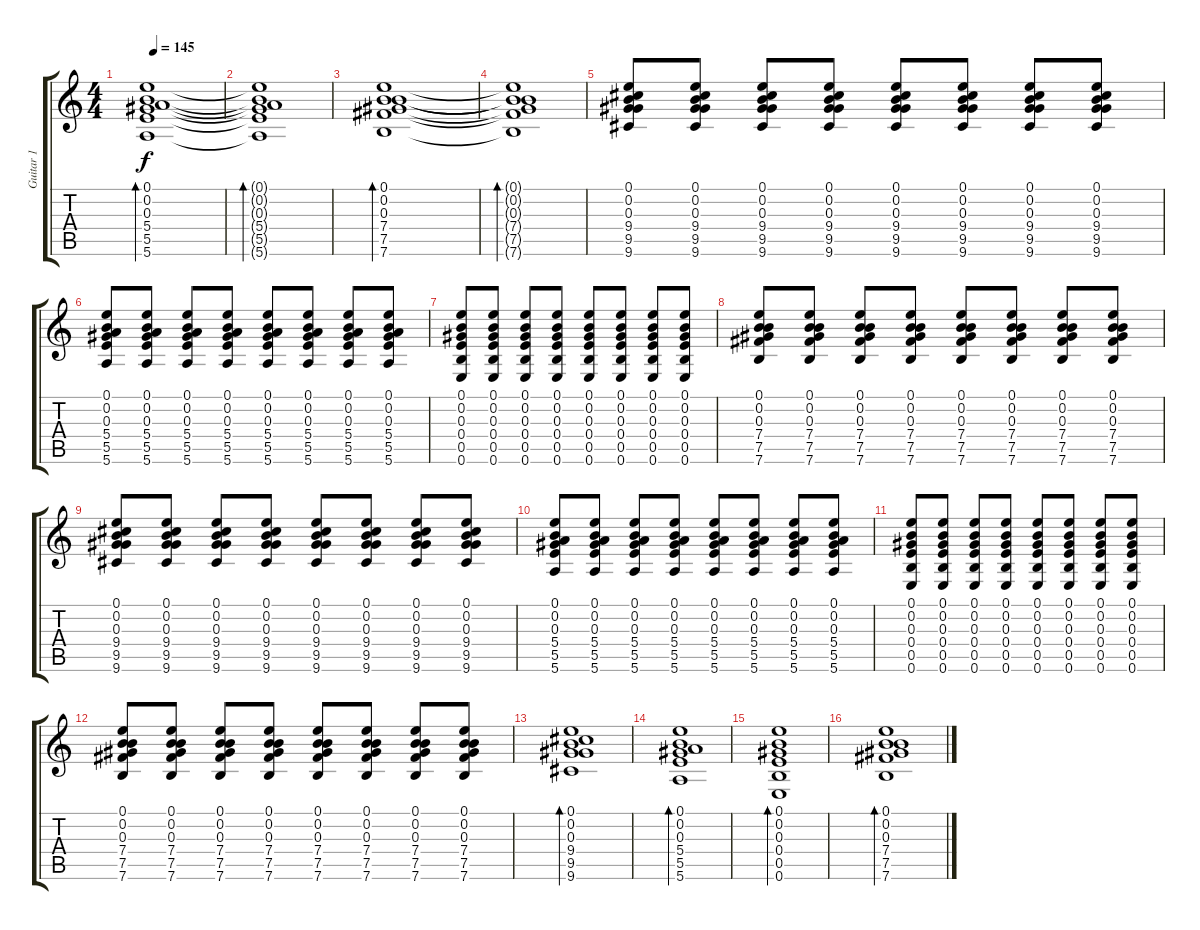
\track ("Guitar 1" "Guitar 1") {instrument distortionguitar}
\staff {score tabs}
\tuning (E4 B3 Ab3 E3 B2 E2) {hide}
\ts (4 4)
\tempo 145
\clef g2
\ks c
(0.1 0.2 0.3 5.4 5.5 5.6).1{bd 60 dy f} |
(0.1{t} 0.2{t} 0.3{t} 5.4{t} 5.5{t} 5.6{t}).1{bd 60} |
(0.1 0.2 0.3 7.4 7.5 7.6).1{bd 60} |
(0.1{t} 0.2{t} 0.3{t} 7.4{t} 7.5{t} 7.6{t}).1{bd 60} |
(0.1 0.2 0.3 9.4 9.5 9.6).8 (0.1 0.2 0.3 9.4 9.5 9.6).8 (0.1 0.2 0.3 9.4 9.5 9.6).8 (0.1 0.2 0.3 9.4 9.5 9.6).8 (0.1 0.2 0.3 9.4 9.5 9.6).8 (0.1 0.2 0.3 9.4 9.5 9.6).8 (0.1 0.2 0.3 9.4 9.5 9.6).8 (0.1 0.2 0.3 9.4 9.5 9.6).8 |
(0.1 0.2 0.3 5.4 5.5 5.6).8 (0.1 0.2 0.3 5.4 5.5 5.6).8 (0.1 0.2 0.3 5.4 5.5 5.6).8 (0.1 0.2 0.3 5.4 5.5 5.6).8 (0.1 0.2 0.3 5.4 5.5 5.6).8 (0.1 0.2 0.3 5.4 5.5 5.6).8 (0.1 0.2 0.3 5.4 5.5 5.6).8 (0.1 0.2 0.3 5.4 5.5 5.6).8 |
(0.1 0.2 0.3 0.4 0.5 0.6).8 (0.1 0.2 0.3 0.4 0.5 0.6).8 (0.1 0.2 0.3 0.4 0.5 0.6).8 (0.1 0.2 0.3 0.4 0.5 0.6).8 (0.1 0.2 0.3 0.4 0.5 0.6).8 (0.1 0.2 0.3 0.4 0.5 0.6).8 (0.1 0.2 0.3 0.4 0.5 0.6).8 (0.1 0.2 0.3 0.4 0.5 0.6).8 |
(0.1 0.2 0.3 7.4 7.5 7.6).8 (0.1 0.2 0.3 7.4 7.5 7.6).8 (0.1 0.2 0.3 7.4 7.5 7.6).8 (0.1 0.2 0.3 7.4 7.5 7.6).8 (0.1 0.2 0.3 7.4 7.5 7.6).8 (0.1 0.2 0.3 7.4 7.5 7.6).8 (0.1 0.2 0.3 7.4 7.5 7.6).8 (0.1 0.2 0.3 7.4 7.5 7.6).8 |
(0.1 0.2 0.3 9.4 9.5 9.6).8 (0.1 0.2 0.3 9.4 9.5 9.6).8 (0.1 0.2 0.3 9.4 9.5 9.6).8 (0.1 0.2 0.3 9.4 9.5 9.6).8 (0.1 0.2 0.3 9.4 9.5 9.6).8 (0.1 0.2 0.3 9.4 9.5 9.6).8 (0.1 0.2 0.3 9.4 9.5 9.6).8 (0.1 0.2 0.3 9.4 9.5 9.6).8 |
(0.1 0.2 0.3 5.4 5.5 5.6).8 (0.1 0.2 0.3 5.4 5.5 5.6).8 (0.1 0.2 0.3 5.4 5.5 5.6).8 (0.1 0.2 0.3 5.4 5.5 5.6).8 (0.1 0.2 0.3 5.4 5.5 5.6).8 (0.1 0.2 0.3 5.4 5.5 5.6).8 (0.1 0.2 0.3 5.4 5.5 5.6).8 (0.1 0.2 0.3 5.4 5.5 5.6).8 |
(0.1 0.2 0.3 0.4 0.5 0.6).8 (0.1 0.2 0.3 0.4 0.5 0.6).8 (0.1 0.2 0.3 0.4 0.5 0.6).8 (0.1 0.2 0.3 0.4 0.5 0.6).8 (0.1 0.2 0.3 0.4 0.5 0.6).8 (0.1 0.2 0.3 0.4 0.5 0.6).8 (0.1 0.2 0.3 0.4 0.5 0.6).8 (0.1 0.2 0.3 0.4 0.5 0.6).8 |
(0.1 0.2 0.3 7.4 7.5 7.6).8 (0.1 0.2 0.3 7.4 7.5 7.6).8 (0.1 0.2 0.3 7.4 7.5 7.6).8 (0.1 0.2 0.3 7.4 7.5 7.6).8 (0.1 0.2 0.3 7.4 7.5 7.6).8 (0.1 0.2 0.3 7.4 7.5 7.6).8 (0.1 0.2 0.3 7.4 7.5 7.6).8 (0.1 0.2 0.3 7.4 7.5 7.6).8 |
(0.1 0.2 0.3 9.4 9.5 9.6).1{bd 240} |
(0.1 0.2 0.3 5.4 5.5 5.6).1{bd 240} |
(0.1 0.2 0.3 0.4 0.5 0.6).1{bd 240} |
(0.1 0.2 0.3 7.4 7.5 7.6).1{bd 240}
